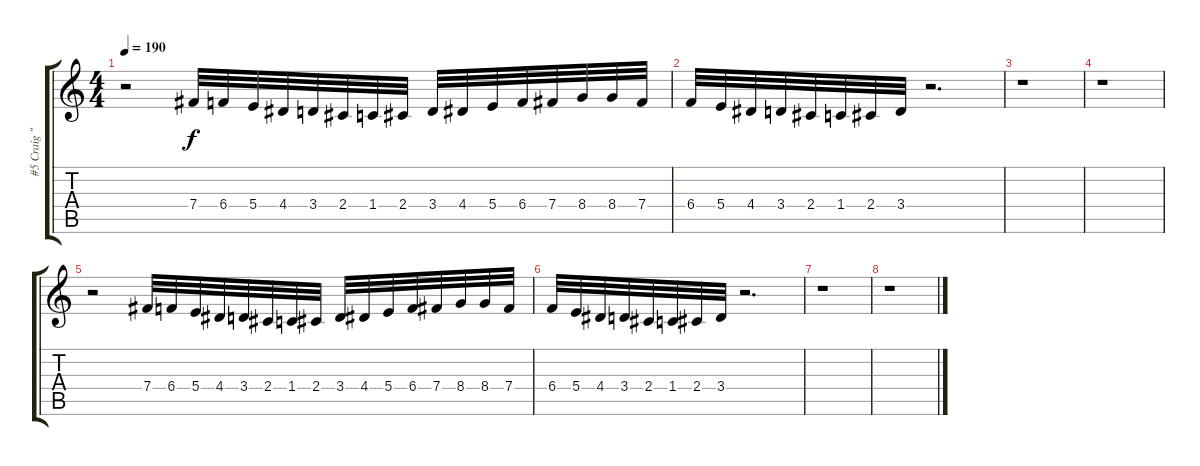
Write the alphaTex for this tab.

\track ("#5 Craig \"133\" Jones" "#5 Craig \"") {instrument overdrivenguitar}
\staff {score tabs}
\tuning (Db4 Ab3 E3 B2 Gb2 B1) {hide}
\ts (4 4)
\tempo 190
\clef g2
\ks c
r.2{dy f} 7.4.32 6.4.32 5.4.32 4.4.32 3.4.32 2.4.32 1.4.32 2.4.32 3.4.32 4.4.32 5.4.32 6.4.32 7.4.32 8.4.32 8.4.32 7.4.32 |
6.4.32 5.4.32 4.4.32 3.4.32 2.4.32 1.4.32 2.4.32 3.4.32 r.2{d} |
r.1 |
r.1 |
r.2 7.4.32 6.4.32 5.4.32 4.4.32 3.4.32 2.4.32 1.4.32 2.4.32 3.4.32 4.4.32 5.4.32 6.4.32 7.4.32 8.4.32 8.4.32 7.4.32 |
6.4.32 5.4.32 4.4.32 3.4.32 2.4.32 1.4.32 2.4.32 3.4.32 r.2{d} |
r.1 |
r.1
